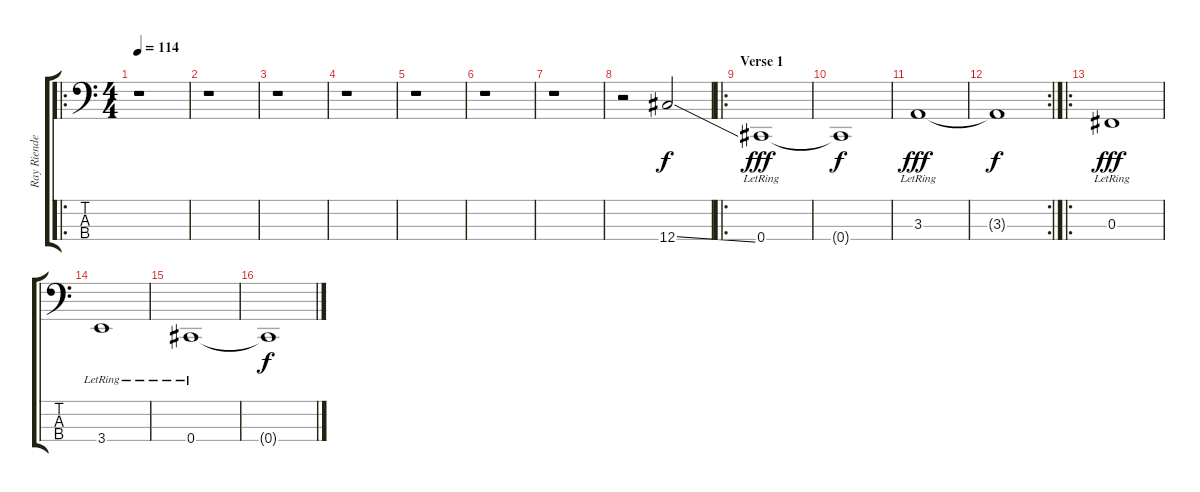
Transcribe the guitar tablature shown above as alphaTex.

\track ("Ray Riendeau" "Ray Riende") {instrument electricbassfinger}
\staff {score tabs}
\tuning (E2 B1 Gb1 Db1) {hide}
\ro
\ts (4 4)
\tempo 114
\clef f4
\ks c
r.1{dy f instrument electricbassfinger} |
r.1 |
r.1 |
r.1 |
r.1 |
r.1 |
r.1 |
r.2 12.4{ss}.2 |
\ro
\section ("" "Verse 1")
0.4{lr}.1{dy fff} |
0.4{t}.1{dy f} |
3.3{lr}.1{dy fff} |
\rc 2
3.3{t}.1{dy f} |
\ro
0.3{lr}.1{dy fff} |
3.4{lr}.1 |
0.4{lr}.1 |
0.4{t}.1{dy f}
